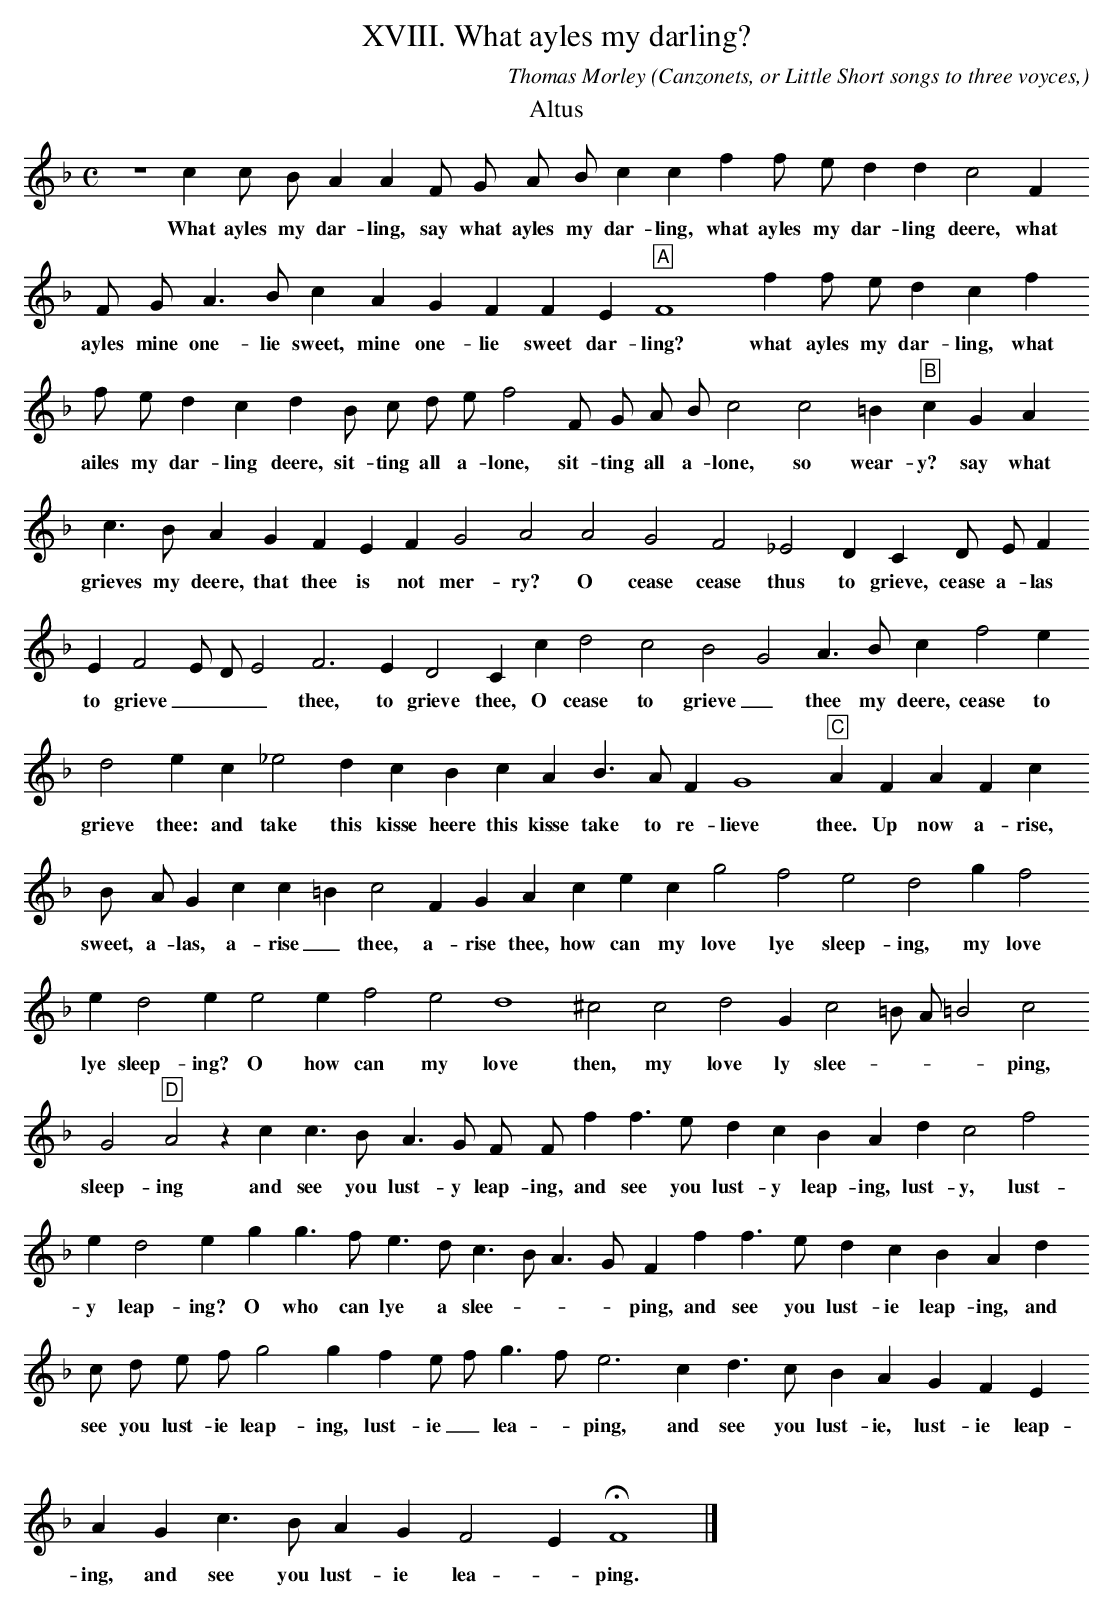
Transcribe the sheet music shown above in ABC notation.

X:1
T:XVIII. What ayles my darling?
O: Canzonets, or Little Short songs to three voyces,
C: Thomas Morley
M:C
K:F maj
T: Altus
L:1/4
z4 c c/ B/ A A F/ G/ A/ B/\
w:What ayles my dar- ling, say what ayles my
c c f f/ e/ d d c2 F\
w:dar- ling, what ayles my dar- ling deere, what
F/ G/ A > B c A G F F E "A"F4 f f/ e/ d c\
w:ayles mine one- lie sweet, mine one- lie sweet dar- ling? what ayles my dar- ling,
f f/ e/ d c d B/ c/ d/ e/ f2 F/ G/ A/ B/ c2 c2 =B "B"c G\
w:what ailes my dar- ling deere, sit- ting all a- lone, sit- ting all a- lone, so wear- y? say
A c > B A G F E F G2 A2 A2 G2 F2 _E2 D C\
w:what grieves my deere, that thee is not mer- ry? O cease cease thus to grieve,
D/ E/ F E F2 E/ D/ E2 F3 E D2 C c d2 c2 B2 G2 A > B\
w:cease a- las to grieve _ _ _ thee, to grieve thee, O cease to grieve _ thee my
c f2 e d2 e c _e2 d c B c A B > A F\
w:deere, cease to grieve thee: and take this kisse heere this kisse take to re-
G4 "C"A F A F c B/ A/ G c c =B c2 F G A c\
w:lieve thee.  Up now a- rise, sweet, a- las, a- rise _ thee, a- rise thee, how
e c g2 f2 e2 d2 g f2 e d2 e e2 e f2 e2 d4\
w:can my love lye sleep- ing, my love lye sleep- ing? O how can my love
^c2 c2 d2 G c2 =B/ A/ =B2 c2 G2 "D"A2 z c c > B A > G F/ F/ f\
w:then, my love ly slee - _ _ ping, sleep- ing and see you lust- y leap- ing, and
f > e d c B A d c2 f2 e d2 e g g > f e > d c > B\
w:see you lust- y leap- ing, lust- y, lust- y leap- ing? O who can lye a slee -
A > G F f f > e d c B A d c/ d/ e/ f/ g2 g f e/ f/\
w: _ _ ping, and see you lust- ie leap- ing, and see you lust- ie leap- ing, lust- ie _
g > f e3 c d > c B A G F E A G c > B A G F2 E HF4 |]\
w:lea - ping, and see you lust- ie, lust- ie leap- ing, and see you lust- ie lea - ping.
